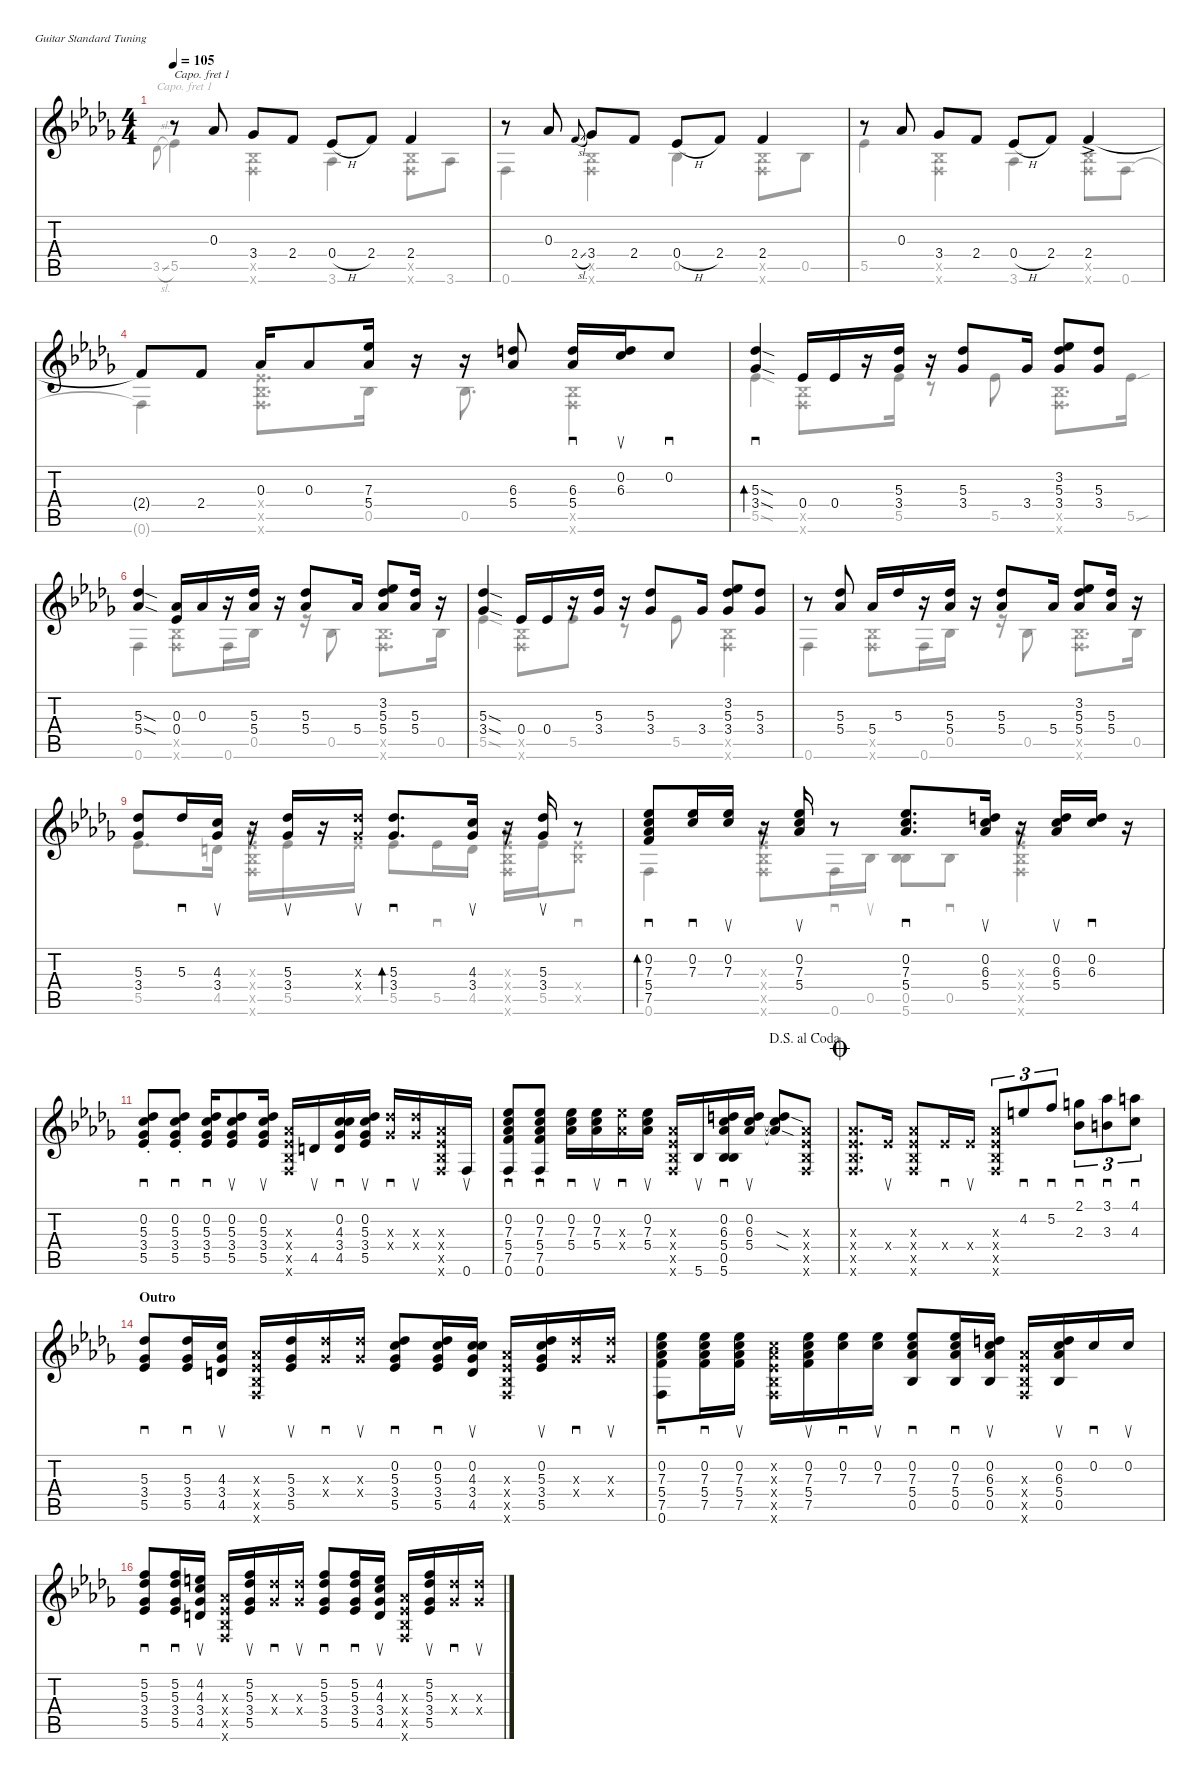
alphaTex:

\defaultSystemsLayout 4
\hideDynamics
\bracketExtendMode nobrackets
\singleTrackTrackNamePolicy hidden
\multiTrackTrackNamePolicy hidden
\otherSystemsTrackNameOrientation horizontal
\extendBarLines
\defaultBarNumberDisplay FirstOfSystem
\track ("Steel Guitar" "s.guit.") {instrument acousticguitarsteel}
\staff {score tabs}
\capo 1
\tuning (E4 B3 G3 D3 A2 E2)
\voice
\ts (4 4)
\tempo 105
\clef g2
\ks db
r.8{dy mf beam Up} 0.3{acc b}.8{beam Up} 3.4{acc b}.8{beam Up} 2.4{acc forcenatural}.8{beam Up} 0.4{h acc b}.8{beam Up} 2.4{acc forcenatural}.8{beam Up} 2.4{acc forcenatural}.4{beam Up} |
r.8{beam Up} 0.3{acc b}.8{beam Up} 2.4{sl acc forcenatural}.8{gr onbeat beam Up} 3.4{acc b}.8{beam Up} 2.4{acc forcenatural}.8{beam Up} 0.4{h acc b}.8{beam Up} 2.4{acc forcenatural}.8{beam Up} 2.4{acc forcenatural}.4{beam Up} |
r.8{beam Up} 0.3{acc b}.8{beam Up} 3.4{acc b}.8{beam Up} 2.4{acc forcenatural}.8{beam Up} 0.4{h acc b}.8{beam Up} 2.4{acc forcenatural}.8{beam Up} 2.4{ac acc forcenatural}.4{beam Up} |
2.4{t acc forcenatural}.8{beam Up} 2.4{acc forcenatural}.8{beam Up} 0.3{acc b}.16{beam Up} 0.3{acc b}.8{beam Up} (7.3{acc b} 5.4{acc b}).16{beam Up} r.16{beam Up} r.16{beam Up} (6.3{acc forcenatural} 5.4{acc b}).8{beam Up} (6.3{acc forcenatural} 5.4{acc b}).16{sd beam Up} (6.3{acc forcenatural} 0.2{acc forcenatural}).16{su beam Up} 0.2{acc forcenatural}.8{sd beam Up} |
(5.3{sod acc b} 3.4{sod acc b}).4{sd bd 30 beam Up} 0.4{acc b}.16{beam Up} 0.4{acc b}.16{beam Up} r.16{beam Up} (5.3{acc b} 3.4{acc b}).16{beam Up} r.16{beam Up} (5.3{acc b} 3.4{acc b}).8{beam Up} 3.4{acc b}.16{beam Up} (3.2{acc b} 5.3{acc b} 3.4{acc b}).8{beam Up} (5.3{acc b} 3.4{acc b}).8{beam Up} |
(5.4{sod acc b} 5.3{sod acc b}).4{beam Up} (0.3{acc b} 0.4{acc b}).16{beam Up} 0.3{acc b}.16{beam Up} r.16{beam Up} (5.3{acc b} 5.4{acc b}).16{beam Up} r.16{beam Up} (5.3{acc b} 5.4{acc b}).8{beam Up} 5.4{acc b}.16{beam Up} (5.3{acc b} 5.4{acc b} 3.2{acc b}).8{beam Up} (5.3{acc b} 5.4{acc b}).16{beam Up} r.16{beam Up} |
(5.3{sod acc b} 3.4{sod acc b}).4{beam Up} 0.4{acc b}.16{beam Up} 0.4{acc b}.16{beam Up} r.16{beam Up} (5.3{acc b} 3.4{acc b}).16{beam Up} r.16{beam Up} (5.3{acc b} 3.4{acc b}).8{beam Up} 3.4{acc b}.16{beam Up} (3.2{acc b} 5.3{acc b} 3.4{acc b}).8{beam Up} (5.3{acc b} 3.4{acc b}).8{beam Up} |
r.8{beam Up} (5.3{acc b} 5.4{acc b}).8{beam Up} 5.4{acc b}.16{beam Up} 5.3{acc b}.16{beam Up} r.16{beam Up} (5.3{acc b} 5.4{acc b}).16{beam Up} r.16{beam Up} (5.3{acc b} 5.4{acc b}).8{beam Up} 5.4{acc b}.16{beam Up} (5.3{acc b} 5.4{acc b} 3.2{acc b}).8{beam Up} (5.3{acc b} 5.4{acc b}).16{beam Up} r.16{beam Up} |
(5.3{acc b} 3.4{acc b}).8{beam Up} 5.3{acc b}.16{sd beam Up} (4.3{acc forcenatural} 3.4{acc b}).16{su beam Up} r.16{beam Up} (5.3{acc b} 3.4{acc b}).16{su beam Up} r.16{beam Up} (5.3{x acc b} 3.4{x acc b}).16{su beam Up} (5.3{acc b} 3.4{acc b}).8{d sd bd 30 beam Up} (4.3{acc forcenatural} 3.4{acc b}).16{su beam Up} r.16{beam Up} (5.3{acc b} 3.4{acc b}).16{su beam Up} r.8{beam Up} |
(7.3{acc b} 5.4{acc b} 7.5{acc forcenatural} 0.2{acc forcenatural}).8{sd bd 30 beam Up} (0.2{acc forcenatural} 7.3{acc b}).16{sd beam Up} (7.3{acc b} 0.2{acc forcenatural}).16{su beam Up} r.16{beam Up} (0.2{acc forcenatural} 7.3{acc b} 5.4{acc b}).16{su beam Up} r.8{beam Up} (7.3{acc b} 5.4{acc b} 0.2{acc forcenatural}).8{d sd beam Up} (6.3{acc forcenatural} 5.4{acc b} 0.2{acc forcenatural}).16{su beam Up} r.16{beam Up} (6.3{acc forcenatural} 5.4{acc b} 0.2{acc forcenatural}).16{su beam Up} (0.2{acc forcenatural} 6.3{acc forcenatural}).16{sd beam Up} r.16{beam Up} |
(0.2{st acc forcenatural} 5.3{st acc b} 3.4{st acc b} 5.5{st acc b}).8{sd beam Up} (0.2{st acc forcenatural} 5.3{st acc b} 3.4{st acc b} 5.5{st acc b}).8{sd beam Up} (0.2{acc forcenatural} 5.3{acc b} 3.4{acc b} 5.5{acc b}).16{sd beam Up} (0.2{acc forcenatural} 5.3{acc b} 3.4{acc b} 5.5{acc b}).8{su beam Up} (0.2{acc forcenatural} 5.3{acc b} 3.4{acc b} 5.5{acc b}).16{su beam Up} (0.6{x acc forcenatural} 0.5{x acc b} 0.4{x acc b} 0.3{x acc b}).16{beam Up} 4.5{acc forcenatural}.16{su beam Up} (0.2{acc forcenatural} 4.3{acc forcenatural} 3.4{acc b} 4.5{acc forcenatural}).16{sd beam Up} (0.2{acc forcenatural} 5.3{acc b} 3.4{acc b} 5.5{acc b}).16{su beam Up} (5.3{x acc b} 3.4{x acc b}).16{sd beam Up} (5.3{x acc b} 3.4{x acc b}).16{su beam Up} (0.3{x acc b} 0.4{x acc b} 0.5{x acc b} 0.6{x acc forcenatural}).16{beam Up} 0.6{acc forcenatural}.16{su beam Up} |
\jump dalsegnoalcoda
(0.2{st acc forcenatural} 7.3{st acc b} 5.4{st acc b} 7.5{st acc forcenatural} 0.6{st acc forcenatural}).8{sd beam Up} (0.2{st acc forcenatural} 7.3{st acc b} 5.4{st acc b} 7.5{st acc forcenatural} 0.6{st acc forcenatural}).8{sd beam Up} (0.2{acc forcenatural} 7.3{acc b} 5.4{acc b}).16{sd beam Down} (0.2{acc forcenatural} 7.3{acc b} 5.4{acc b}).16{su beam Down} (5.4{x acc b} 7.3{x acc b}).16{sd beam Down} (0.2{acc forcenatural} 7.3{acc b} 5.4{acc b}).16{su beam Down} (0.3{x acc b} 0.4{x acc b} 0.5{x acc b} 0.6{x acc forcenatural}).16{beam Up} 5.6{acc b}.16{su beam Up} (0.2{acc forcenatural} 6.3{acc forcenatural} 5.4{acc b} 5.6{acc b} 0.5{acc b}).16{sd beam Up} (0.2{acc forcenatural} 6.3{acc forcenatural} 5.4{acc b}).16{su beam Up} (0.2{t acc forcenatural} 6.3{sod t acc forcenatural} 5.4{sod t acc b}).8{beam Up} (0.4{x acc b} 0.5{x acc b} 0.6{x acc forcenatural} 0.3{x acc b}).8{beam Up} |
\jump coda
(0.6{x acc forcenatural} 0.5{x acc b} 0.4{x acc b} 0.3{x acc b}).8{d beam Up} 0.4{x acc b}.16{su beam Up} (0.6{x acc forcenatural} 0.5{x acc b} 0.4{x acc b} 0.3{x acc b}).8{beam Up} 0.4{x acc b}.16{sd beam Up} 0.4{x acc b}.16{su beam Up} (0.6{x acc forcenatural} 0.5{x acc b} 0.4{x acc b} 0.3{x acc b}).8{tu (3 2) beam Up} 4.2{acc forcenatural}.8{sd tu (3 2) beam Up} 5.2{acc forcenatural}.8{sd tu (3 2) beam Up} (2.3{acc b} 2.1{acc forcenatural}).8{sd tu (3 2) beam Down} (3.1{acc b} 3.3{acc forcenatural}).8{sd tu (3 2) beam Down} (4.3{acc forcenatural} 4.1{acc forcenatural}).8{sd tu (3 2) beam Down} |
\section ("" "Outro")
(5.5{acc b} 3.4{acc b} 5.3{acc b}).8{sd beam Up} (5.5{acc b} 3.4{acc b} 5.3{acc b}).16{sd beam Up} (4.5{acc forcenatural} 3.4{acc b} 4.3{acc forcenatural}).16{su beam Up} (0.6{x acc forcenatural} 0.5{x acc b} 0.4{x acc b} 0.3{x acc b}).16{beam Up} (5.5{acc b} 3.4{acc b} 5.3{acc b}).16{su beam Up} (5.3{x acc b} 3.4{x acc b}).16{sd beam Up} (5.3{x acc b} 3.4{x acc b}).16{su beam Up} (5.5{acc b} 3.4{acc b} 5.3{acc b} 0.2{acc forcenatural}).8{sd beam Up} (5.5{acc b} 3.4{acc b} 5.3{acc b} 0.2{acc forcenatural}).16{sd beam Up} (4.5{acc forcenatural} 3.4{acc b} 4.3{acc forcenatural} 0.2{acc forcenatural}).16{su beam Up} (0.6{x acc forcenatural} 0.5{x acc b} 0.4{x acc b} 0.3{x acc b}).16{beam Up} (5.5{acc b} 3.4{acc b} 5.3{acc b} 0.2{acc forcenatural}).16{su beam Up} (5.3{x acc b} 3.4{x acc b}).16{sd beam Up} (5.3{x acc b} 3.4{x acc b}).16{su beam Up} |
(0.2{acc forcenatural} 7.3{acc b} 5.4{acc b} 7.5{acc forcenatural} 0.6{acc forcenatural}).8{sd beam Down} (0.2{acc forcenatural} 7.3{acc b} 5.4{acc b} 7.5{acc forcenatural}).16{sd beam Down} (0.2{acc forcenatural} 7.3{acc b} 5.4{acc b} 7.5{acc forcenatural}).16{su beam Down} (0.6{x acc forcenatural} 0.5{x acc b} 0.4{x acc b} 0.3{x acc b} 0.2{x acc forcenatural}).16{beam Down} (0.2{acc forcenatural} 7.3{acc b} 5.4{acc b} 7.5{acc forcenatural}).16{su beam Down} (0.2{acc forcenatural} 7.3{acc b}).16{sd beam Down} (0.2{acc forcenatural} 7.3{acc b}).16{su beam Down} (0.2{acc forcenatural} 7.3{acc b} 5.4{acc b} 0.5{acc b}).8{sd beam Up} (0.2{acc forcenatural} 7.3{acc b} 5.4{acc b} 0.5{acc b}).16{sd beam Up} (0.2{acc forcenatural} 6.3{acc forcenatural} 5.4{acc b} 0.5{acc b}).16{su beam Up} (0.6{x acc forcenatural} 0.5{x acc b} 0.4{x acc b} 0.3{x acc b}).16{beam Up} (0.2{acc forcenatural} 6.3{acc forcenatural} 5.4{acc b} 0.5{acc b}).16{su beam Up} 0.2{acc forcenatural}.16{sd beam Up} 0.2{acc forcenatural}.16{su beam Up} |
(5.2{acc forcenatural} 5.3{acc b} 3.4{acc b} 5.5{acc b}).8{sd beam Up} (5.2{acc forcenatural} 5.3{acc b} 3.4{acc b} 5.5{acc b}).16{sd beam Up} (4.2{acc forcenatural} 4.3{acc forcenatural} 3.4{acc b} 4.5{acc forcenatural}).16{su beam Up} (0.3{x acc b} 0.4{x acc b} 0.5{x acc b} 0.6{x acc forcenatural}).16{beam Up} (5.2{acc forcenatural} 5.3{acc b} 3.4{acc b} 5.5{acc b}).16{su beam Up} (5.3{x acc b} 3.4{x acc b}).16{sd beam Up} (5.3{x acc b} 3.4{x acc b}).16{su beam Up} (5.2{acc forcenatural} 5.3{acc b} 3.4{acc b} 5.5{acc b}).8{sd beam Up} (5.2{acc forcenatural} 5.3{acc b} 3.4{acc b} 5.5{acc b}).16{sd beam Up} (4.2{acc forcenatural} 4.3{acc forcenatural} 3.4{acc b} 4.5{acc forcenatural}).16{su beam Up} (0.3{x acc b} 0.4{x acc b} 0.5{x acc b} 0.6{x acc forcenatural}).16{beam Up} (5.2{acc forcenatural} 5.3{acc b} 3.4{acc b} 5.5{acc b}).16{su beam Up} (5.3{x acc b} 3.4{x acc b}).16{sd beam Up} (5.3{x acc b} 3.4{x acc b}).16{su beam Up}
\voice
\clef g2
\ottava regular
\simile none
\ks db
|
|
|
|
|
|
|
|
|
|
|
|
|
|
|
\voice
\clef g2
\ottava regular
\simile none
\ks db
3.5{sl acc b}.8{gr onbeat dy mf beam Down} 5.5{acc b}.4{beam Down} (0.5{x acc b} 0.6{x acc forcenatural}).4{beam Down} 3.6{acc b}.4{beam Down} (0.5{x acc b} 0.6{x acc forcenatural}).8{beam Down} 3.6{acc b}.8{beam Down} |
0.6{acc forcenatural}.4{beam Down} (0.5{x acc b} 0.6{x acc forcenatural}).4{beam Down} 0.5{acc b}.4{beam Down} (0.5{x acc b} 0.6{x acc forcenatural}).8{beam Down} 0.5{acc b}.8{beam Down} |
5.5{acc b}.4{beam Down} (0.5{x acc b} 0.6{x acc forcenatural}).4{beam Down} 3.6{acc b}.4{beam Down} (0.5{x acc b} 0.6{x acc forcenatural}).8{beam Down} 0.6{acc forcenatural}.8{beam Down} |
0.6{t acc forcenatural}.4{beam Down} (0.4{x acc b} 0.6{x acc forcenatural} 0.5{x acc b}).8{d beam Down} 0.5{acc b}.16{beam Down} r.16{beam Down} 0.5{acc b}.8{d beam Down} (0.5{x acc b} 0.6{x acc forcenatural}).4{beam Down} |
5.5{sod acc b}.4{beam Down} (0.5{x acc b} 0.6{x acc forcenatural}).8{beam Down} r.16{beam Down} 5.5{acc b}.16{beam Down} r.8{beam Down} 5.5{acc b}.8{beam Down} (0.5{x acc b} 0.6{x acc forcenatural}).8{d beam Down} 5.5{sou acc b}.16{beam Down} |
0.6{acc forcenatural}.4{beam Down} (0.5{x acc b} 0.6{x acc forcenatural}).8{beam Down} 0.6{acc forcenatural}.16{beam Down} 0.5{acc b}.16{beam Down} r.16{beam Down} r.16{beam Down} 0.5{acc b}.8{beam Down} (0.5{x acc b} 0.6{x acc forcenatural}).8{d beam Down} 0.5{acc b}.16{beam Down} |
5.5{sod acc b}.4{beam Down} (0.5{x acc b} 0.6{x acc forcenatural}).8{beam Down} 5.5{acc b}.8{beam Down} r.8{beam Down} 5.5{acc b}.8{beam Down} (0.5{x acc b} 0.6{x acc forcenatural}).4{beam Down} |
0.6{acc forcenatural}.4{beam Down} (0.5{x acc b} 0.6{x acc forcenatural}).8{beam Down} 0.6{acc forcenatural}.16{beam Down} 0.5{acc b}.16{beam Down} r.16{beam Down} r.16{beam Down} 0.5{acc b}.8{beam Down} (0.5{x acc b} 0.6{x acc forcenatural}).8{d beam Down} 0.5{acc b}.16{beam Down} |
5.5{acc b}.8{d beam Down} 4.5{acc forcenatural}.16{beam Down} (0.6{x acc forcenatural} 0.5{x acc b} 0.4{x acc b} 0.3{x acc b}).16{beam Down} 5.5{acc b}.16{beam Down} r.16{beam Down} 5.5{x acc b}.16{beam Down} 5.5{acc b}.8{beam Down} 5.5{acc b}.16{sd beam Down} 4.5{acc forcenatural}.16{beam Down} (0.3{x acc b} 0.4{x acc b} 0.5{x acc b} 0.6{x acc forcenatural}).16{beam Down} 5.5{acc b}.16{beam Down} (0.4{x acc b} 0.5{x acc b}).8{sd beam Down} |
0.6{acc forcenatural}.4{beam Down} (0.5{x acc b} 0.6{x acc forcenatural} 0.4{x acc b} 0.3{x acc b}).8{beam Down} 0.6{acc forcenatural}.16{sd beam Down} 0.5{acc b}.16{su beam Down} (5.6{acc b} 0.5{acc b}).8{beam Down} 0.5{acc b}.8{sd beam Down} (0.6{x acc forcenatural} 0.5{x acc b} 0.4{x acc b} 0.3{x acc b}).4{beam Down} |
|
|
|
|
|
